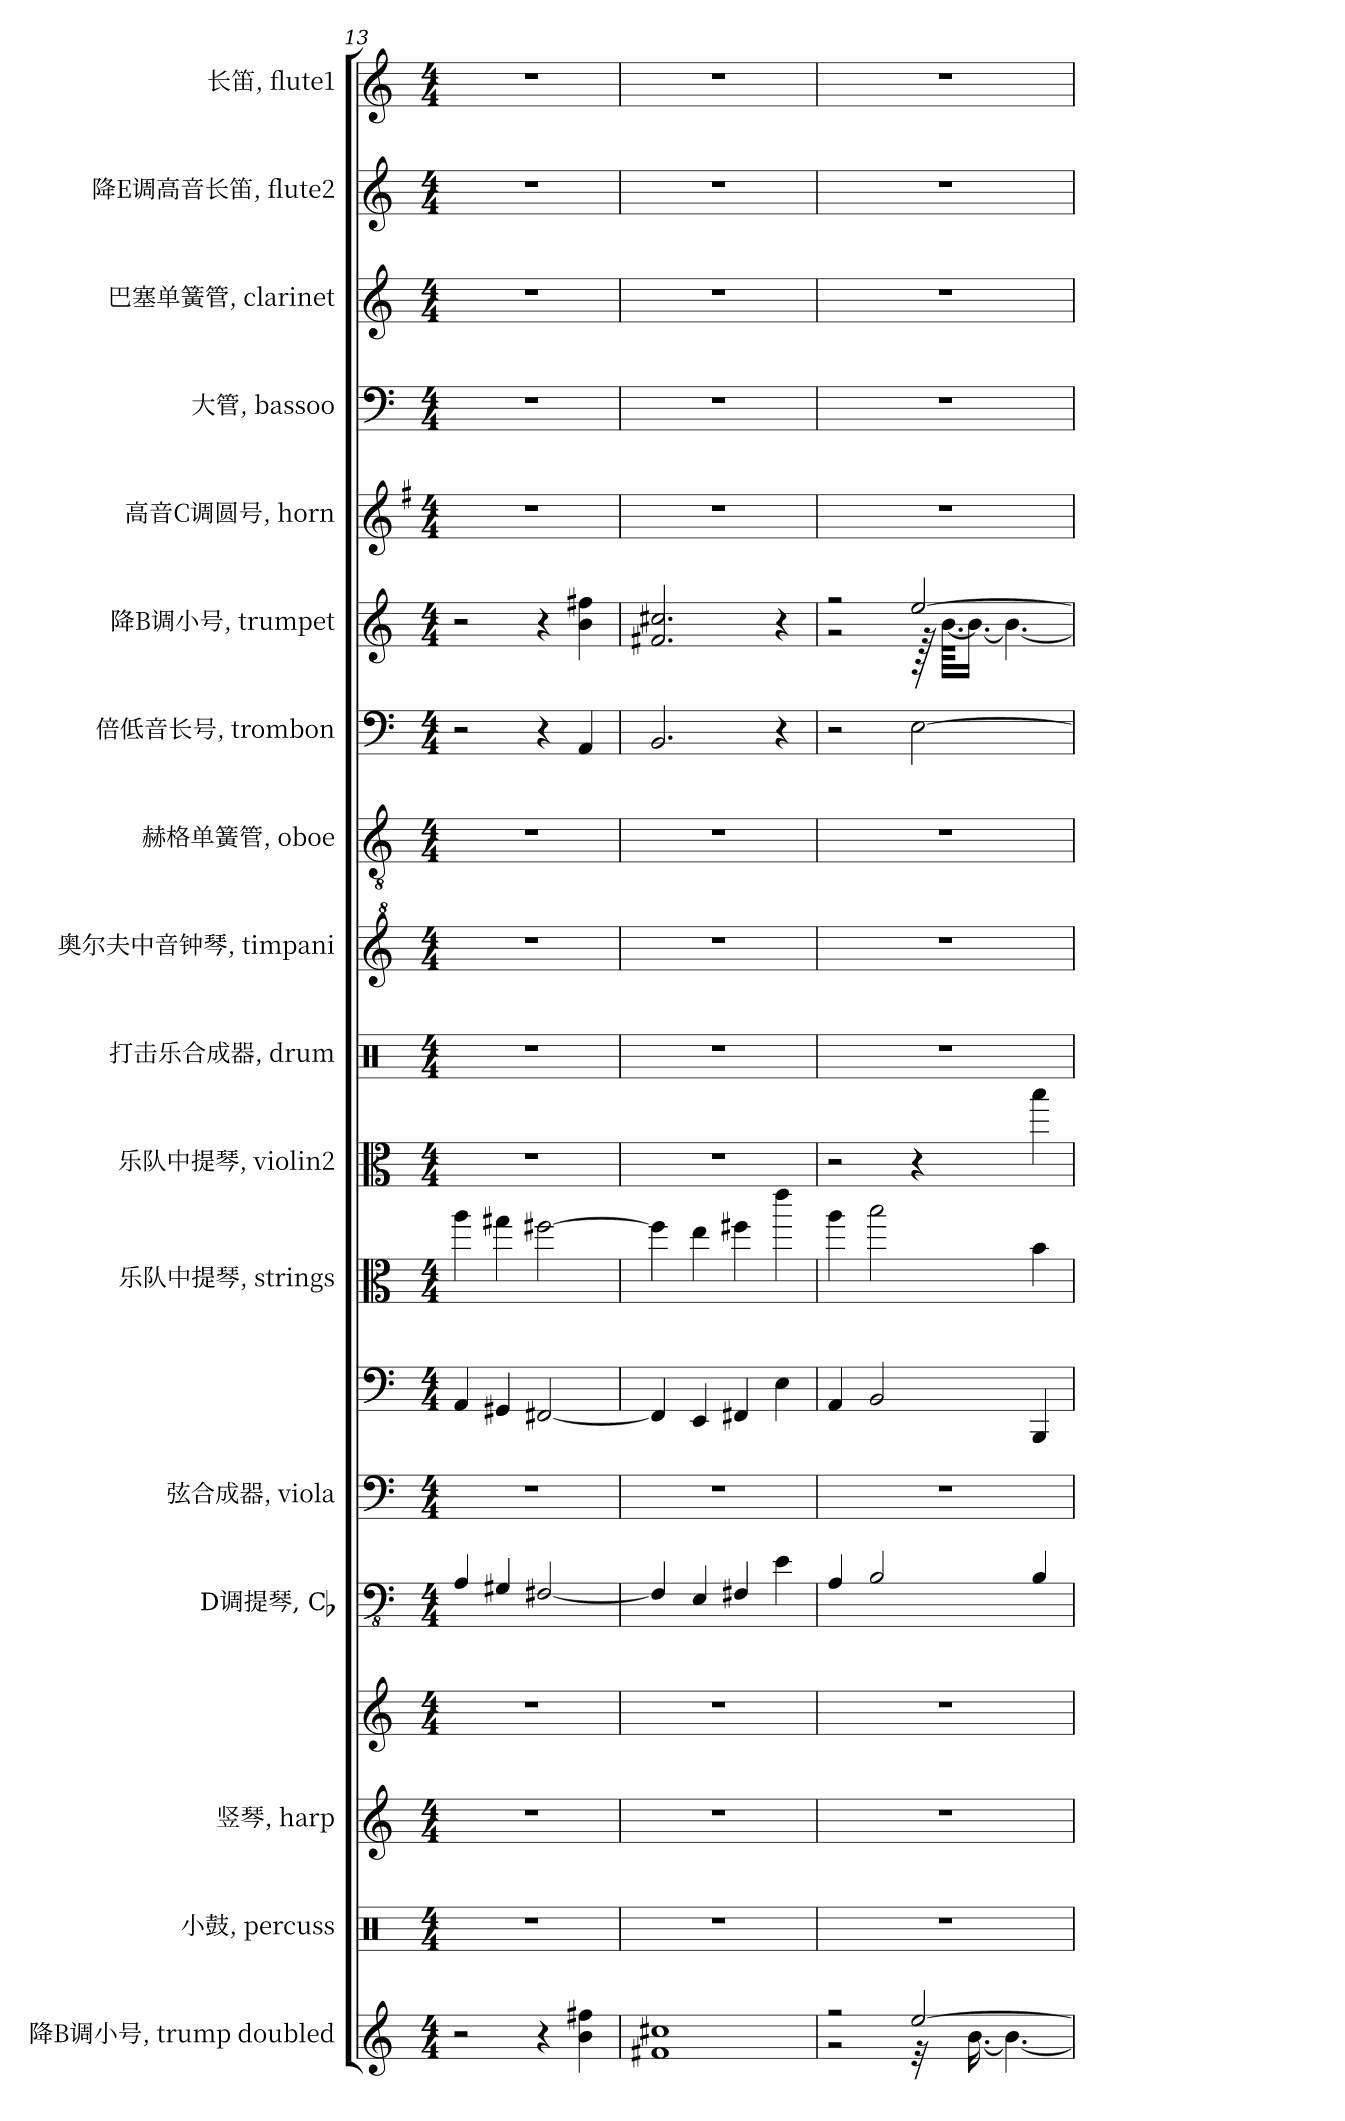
**kern	**kern	**kern	**kern	**kern	**kern	**kern	**kern	**kern	**kern	**kern	**kern	**kern	**kern	**kern	**kern	**kern	**kern	**kern
*part17	*part16	*part15	*part15	*part14	*part13	*part13	*part12	*part11	*part10	*part9	*part8	*part7	*part6	*part5	*part4	*part3	*part2	*part1
*staff19	*staff18	*staff17	*staff16	*staff15	*staff14	*staff13	*staff12	*staff11	*staff10	*staff9	*staff8	*staff7	*staff6	*staff5	*staff4	*staff3	*staff2	*staff1
*I"降B调小号, trump doubled	*I"小鼓, percuss	*I"竖琴, harp	*	*I"D调提琴, Cb	*I"弦合成器, viola	*	*I"乐队中提琴, strings	*I"乐队中提琴, violin2	*I"打击乐合成器, drum	*I"奥尔夫中音钟琴, timpani	*I"赫格单簧管, oboe	*I"倍低音长号, trombon	*I"降B调小号, trumpet	*I"高音C调圆号, horn	*I"大管, bassoo	*I"巴塞单簧管, clarinet	*I"降E调高音长笛, flute2	*I"长笛, flute1
*	*	*I'Hrp.	*	*	*	*	*	*	*	*	*	*	*I'B♭ Tpt.	*	*	*	*	*I'Fl.
*clefG2	*clefX	*clefG2	*clefG2	*clefFv4	*clefF4	*clefF4	*clefC3	*clefC3	*clefX	*clefG^2	*clefGv2	*clefF4	*clefG2	*clefG2	*clefF4	*clefG2	*clefG2	*clefG2
*ITrd1c2	*	*	*	*ITrd7c12	*	*	*	*	*	*	*	*	*ITrd1c2	*ITrd4c7	*	*ITrd2c3	*ITrd-2c-3	*
*k[b-e-]	*k[]	*k[]	*k[]	*k[]	*k[]	*k[]	*k[]	*k[]	*k[]	*k[]	*k[]	*k[]	*k[b-e-]	*k[]	*k[]	*k[f#c#g#]	*k[b-e-a-]	*k[]
*M4/4	*M4/4	*M4/4	*M4/4	*M4/4	*M4/4	*M4/4	*M4/4	*M4/4	*M4/4	*M4/4	*M4/4	*M4/4	*M4/4	*M4/4	*M4/4	*M4/4	*M4/4	*M4/4
=13	=13	=13	=13	=13	=13	=13	=13	=13	=13	=13	=13	=13	=13	=13	=13	=13	=13	=13
2r	1r	1r	1r	4AAA/	1r	4AA/	4aa\	1r	1r	1r	1r	2r	2r	1r	1r	1r	1r	1r
.	.	.	.	4GGG#X/	.	4GG#X/	4gg#X\	.	.	.	.	.	.	.	.	.	.	.
4r	.	.	.	[2FFF#X/	.	[2FF#X/	[2ff#X\	.	.	.	.	4r	4r	.	.	.	.	.
4a\ 4een\	.	.	.	.	.	.	.	.	.	.	.	4AA/	4a\ 4een\	.	.	.	.	.
=14	=14	=14	=14	=14	=14	=14	=14	=14	=14	=14	=14	=14	=14	=14	=14	=14	=14	=14
1en 1bn	1r	1r	1r	4FFF#/]	1r	4FF#/]	4ff#\]	1r	1r	1r	1r	2.BB/	2.en/ 2.bn/	1r	1r	1r	1r	1r
.	.	.	.	4EEE/	.	4EE/	4ee\	.	.	.	.	.	.	.	.	.	.	.
.	.	.	.	4FFF#X/	.	4FF#X/	4ff#X\	.	.	.	.	.	.	.	.	.	.	.
.	.	.	.	4EE\	.	4E\	4eee\	.	.	.	.	4r	4r	.	.	.	.	.
!!LO:PB:g=z
=15	=15	=15	=15	=15	=15	=15	=15	=15	=15	=15	=15	=15	=15	=15	=15	=15	=15	=15
*^	*	*	*	*	*	*	*	*	*	*	*	*	*^	*	*	*	*	*
2r	2r	1r	1r	1r	4AAA/	1r	4AA/	4aa\	2r	1r	1r	1r	2r	2r	2r	1r	1r	1r	1r	1r
.	.	.	.	.	2BBB/	.	2BB/	2bb\	.	.	.	.	.	.	.	.	.	.	.	.
[2dd/	32r	.	.	.	.	.	.	.	4r	.	.	.	[2E\	[2dd/	128r	.	.	.	.	.
.	.	.	.	.	.	.	.	.	.	.	.	.	.	.	[64.a\KKLL	.	.	.	.	.
.	[16.a\	.	.	.	.	.	.	.	.	.	.	.	.	.	16.a\JJ_	.	.	.	.	.
.	4.a\_	.	.	.	.	.	.	.	.	.	.	.	.	.	4.a\_	.	.	.	.	.
.	.	.	.	.	4BBB/	.	4BBB/	4b\	4bb\	.	.	.	.	.	.	.	.	.	.	.
*v	*v	*	*	*	*	*	*	*	*	*	*	*	*	*v	*v	*	*	*	*	*
=	=	=	=	=	=	=	=	=	=	=	=	=	=	=	=	=	=	=
*-	*-	*-	*-	*-	*-	*-	*-	*-	*-	*-	*-	*-	*-	*-	*-	*-	*-	*-
